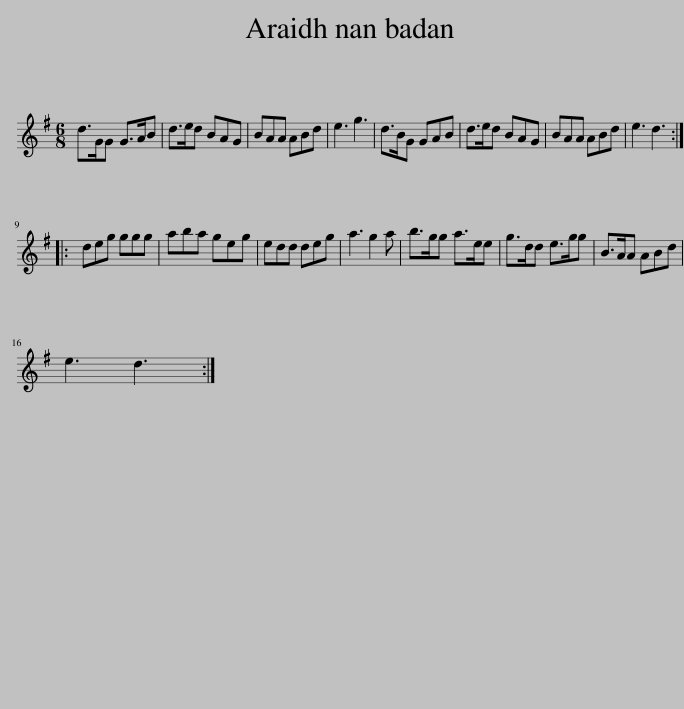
X:1
L:1/8
M:6/8
I:linebreak $
K:G
V:1 treble
V:1
 d>GG G>AB | d>ed BAG | BAA ABd | e3 g3 | d>BG GAB | %5
 d>ed BAG | BAA ABd | e3 d3 ::$ deg ggg | aba geg | %10
 edd deg | a3 g2 a | b>gg a>ee | g>dd e>gg | B>AA ABd |$ %15
 e3 d3 :| %16
